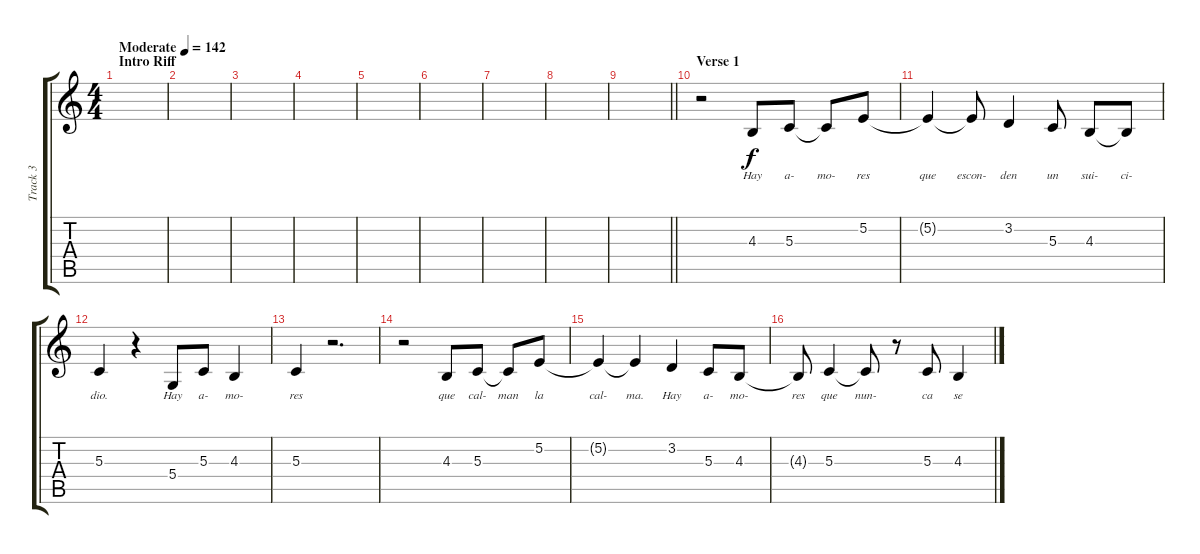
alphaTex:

\track ("Track 3" "Track 3") {instrument violin}
\staff {score tabs}
\tuning (E4 B3 G3 D3 A2 E2) {hide}
\ts (4 4)
\section ("" "Intro Riff")
\tempo (142 "Moderate")
\clef g2
\ks c
|
|
|
|
|
|
|
|
\barLineRight lightlight
|
\section ("" "Verse 1")
r.2 4.3.8{lyrics (0 "Hay") lyrics (1 "") lyrics (2 "") lyrics (3 "") lyrics (4 "")} 5.3.8{lyrics (0 "a-") lyrics (1 "") lyrics (2 "") lyrics (3 "") lyrics (4 "")} 5.3{t}.8{lyrics (0 "mo-") lyrics (1 "") lyrics (2 "") lyrics (3 "") lyrics (4 "")} 5.2.8{lyrics (0 "res") lyrics (1 "") lyrics (2 "") lyrics (3 "") lyrics (4 "")} |
5.2{t}.4{lyrics (0 "que") lyrics (1 "") lyrics (2 "") lyrics (3 "") lyrics (4 "")} 5.2{t}.8{lyrics (0 "escon-") lyrics (1 "") lyrics (2 "") lyrics (3 "") lyrics (4 "")} 3.2.4{lyrics (0 "den") lyrics (1 "") lyrics (2 "") lyrics (3 "") lyrics (4 "")} 5.3.8{lyrics (0 "un") lyrics (1 "") lyrics (2 "") lyrics (3 "") lyrics (4 "")} 4.3.8{lyrics (0 "sui-") lyrics (1 "") lyrics (2 "") lyrics (3 "") lyrics (4 "")} 4.3{t}.8{lyrics (0 "ci-") lyrics (1 "") lyrics (2 "") lyrics (3 "") lyrics (4 "")} |
5.3.4{lyrics (0 "dio.") lyrics (1 "") lyrics (2 "") lyrics (3 "") lyrics (4 "")} r.4 5.4.8{lyrics (0 "Hay") lyrics (1 "") lyrics (2 "") lyrics (3 "") lyrics (4 "")} 5.3.8{lyrics (0 "a-") lyrics (1 "") lyrics (2 "") lyrics (3 "") lyrics (4 "")} 4.3.4{lyrics (0 "mo-") lyrics (1 "") lyrics (2 "") lyrics (3 "") lyrics (4 "")} |
5.3.4{lyrics (0 "res") lyrics (1 "") lyrics (2 "") lyrics (3 "") lyrics (4 "")} r.2{d} |
r.2 4.3.8{lyrics (0 "que") lyrics (1 "") lyrics (2 "") lyrics (3 "") lyrics (4 "")} 5.3.8{lyrics (0 "cal-") lyrics (1 "") lyrics (2 "") lyrics (3 "") lyrics (4 "")} 5.3{t}.8{lyrics (0 "man") lyrics (1 "") lyrics (2 "") lyrics (3 "") lyrics (4 "")} 5.2.8{lyrics (0 "la") lyrics (1 "") lyrics (2 "") lyrics (3 "") lyrics (4 "")} |
5.2{t}.4{lyrics (0 "cal-") lyrics (1 "") lyrics (2 "") lyrics (3 "") lyrics (4 "")} 5.2{t}.4{lyrics (0 "ma.") lyrics (1 "") lyrics (2 "") lyrics (3 "") lyrics (4 "")} 3.2.4{lyrics (0 "Hay") lyrics (1 "") lyrics (2 "") lyrics (3 "") lyrics (4 "")} 5.3.8{lyrics (0 "a-") lyrics (1 "") lyrics (2 "") lyrics (3 "") lyrics (4 "")} 4.3.8{lyrics (0 "mo-") lyrics (1 "") lyrics (2 "") lyrics (3 "") lyrics (4 "")} |
4.3{t}.8{lyrics (0 "res") lyrics (1 "") lyrics (2 "") lyrics (3 "") lyrics (4 "")} 5.3.4{lyrics (0 "que") lyrics (1 "") lyrics (2 "") lyrics (3 "") lyrics (4 "")} 5.3{t}.8{lyrics (0 "nun-") lyrics (1 "") lyrics (2 "") lyrics (3 "") lyrics (4 "")} r.8 5.3.8{lyrics (0 "ca") lyrics (1 "") lyrics (2 "") lyrics (3 "") lyrics (4 "")} 4.3.4{lyrics (0 "se") lyrics (1 "") lyrics (2 "") lyrics (3 "") lyrics (4 "")}
